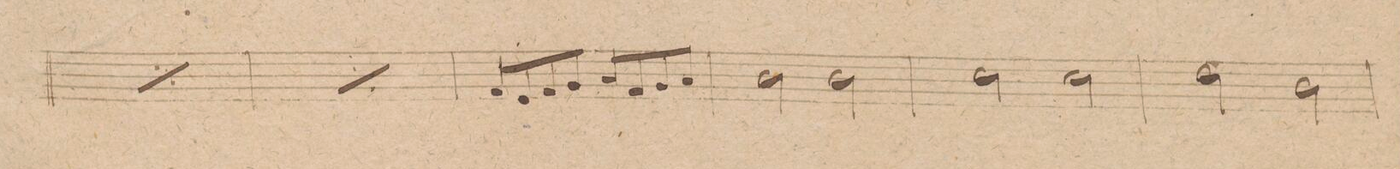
**kern	**dynam
*I"Baſso.	*
*clefF4	*
*k[f#c#g#]	*
*met(c|)	*
*M2/2	*
*rep	*
4AA/	.
4AA/	.
4AA/	.
4AA/	.
*Xrep	*
=230	=230
*rep	*
4AA/	.
4AA/	.
4AA/	.
4AA/	.
*Xrep	*
=231	=231
8AA/L	.
8GG#/	.
8AA/	.
8BB/J	.
8C#/L	.
8AA/	.
8BB/	.
8C#/J	.
=232	=232
2D\	.
2D\	.
=233	=233
2E\	.
2E\	.
=234	=234
2F#\	.
2D\	.
=235	=235
*-	*-
